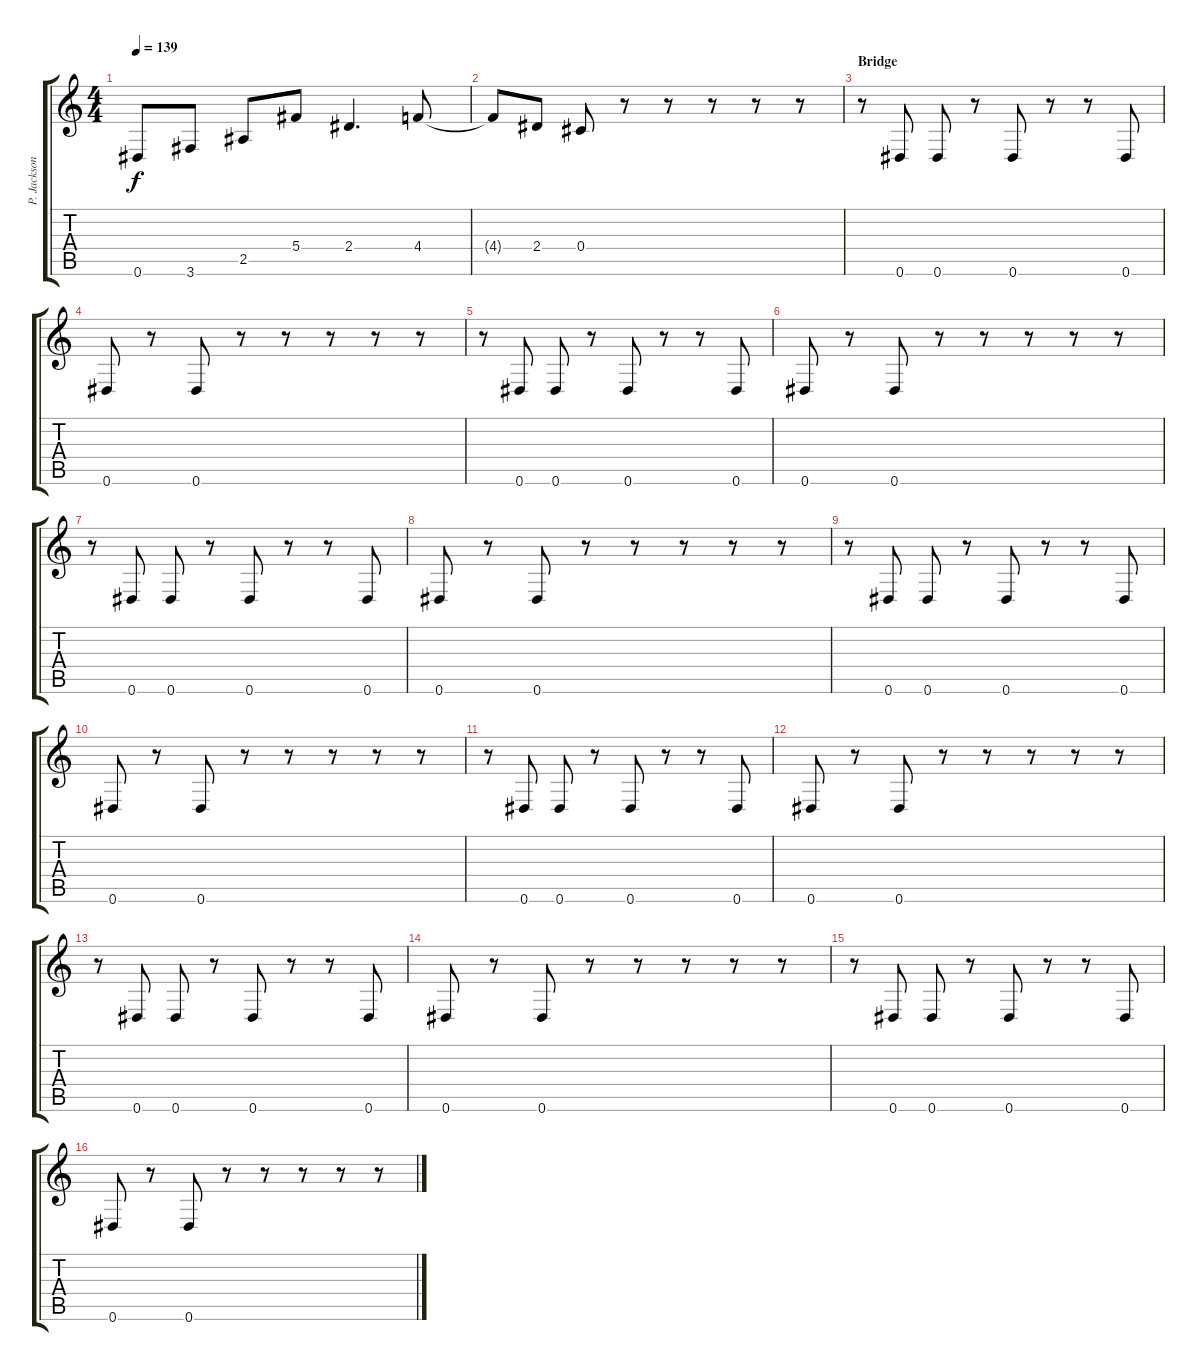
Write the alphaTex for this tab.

\track ("P. Jackson Jr. (Rhythm)" "P. Jackson") {instrument distortionguitar}
\staff {score tabs}
\tuning (Eb4 Bb3 Gb3 Db3 Ab2 Eb2) {hide}
\ts (4 4)
\tempo 139
\clef g2
\ks c
0.6{t}.8{dy f} 3.6.8 2.5.8 5.4.8 2.4.4{d} 4.4.8 |
4.4{t}.8 2.4.8 0.4.8 r.8 r.8 r.8 r.8 r.8 |
\section ("" "Bridge")
r.8 0.6.8 0.6.8 r.8 0.6.8 r.8 r.8 0.6.8 |
0.6.8 r.8 0.6.8 r.8 r.8 r.8 r.8 r.8 |
r.8 0.6.8 0.6.8 r.8 0.6.8 r.8 r.8 0.6.8 |
0.6.8 r.8 0.6.8 r.8 r.8 r.8 r.8 r.8 |
r.8 0.6.8 0.6.8 r.8 0.6.8 r.8 r.8 0.6.8 |
0.6.8 r.8 0.6.8 r.8 r.8 r.8 r.8 r.8 |
r.8 0.6.8 0.6.8 r.8 0.6.8 r.8 r.8 0.6.8 |
0.6.8 r.8 0.6.8 r.8 r.8 r.8 r.8 r.8 |
r.8 0.6.8 0.6.8 r.8 0.6.8 r.8 r.8 0.6.8 |
0.6.8 r.8 0.6.8 r.8 r.8 r.8 r.8 r.8 |
r.8 0.6.8 0.6.8 r.8 0.6.8 r.8 r.8 0.6.8 |
0.6.8 r.8 0.6.8 r.8 r.8 r.8 r.8 r.8 |
r.8 0.6.8 0.6.8 r.8 0.6.8 r.8 r.8 0.6.8 |
0.6.8 r.8 0.6.8 r.8 r.8 r.8 r.8 r.8
